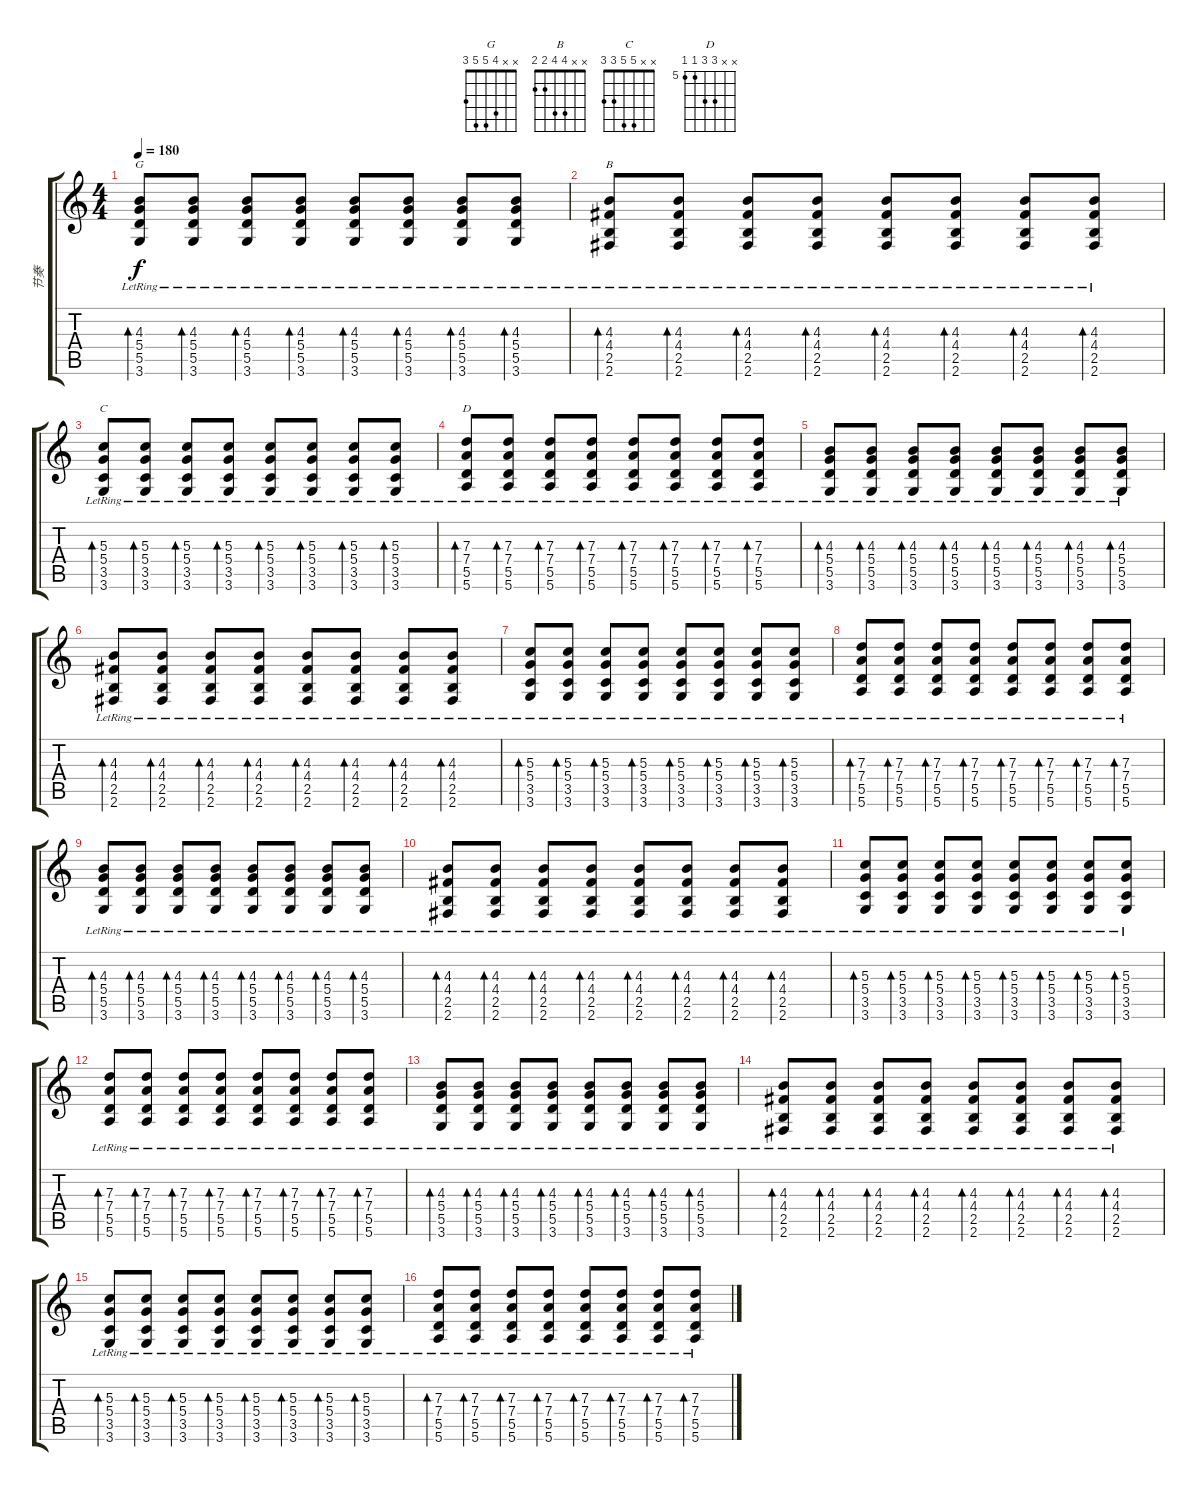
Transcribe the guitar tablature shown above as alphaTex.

\track ("节奏" "节奏") {instrument overdrivenguitar}
\staff {score tabs}
\tuning (E4 B3 G3 D3 A2 E2) {hide}
\chord ("G" x x 4 5 5 3)
\chord ("B" x x 4 4 2 2)
\chord ("C" x x 5 5 3 3)
\chord ("D" x x 7 7 5 5) {firstfret 5}
\ts (4 4)
\tempo 180
\clef g2
\ks c
(4.3{lr} 5.4{lr} 5.5{lr} 3.6{lr}).8{bd 60 ch "G" dy f} (4.3{lr} 5.4{lr} 5.5{lr} 3.6{lr}).8{bd 60} (4.3{lr} 5.4{lr} 5.5{lr} 3.6{lr}).8{bd 60} (4.3{lr} 5.4{lr} 5.5{lr} 3.6{lr}).8{bd 60} (4.3{lr} 5.4{lr} 5.5{lr} 3.6{lr}).8{bd 60} (4.3{lr} 5.4{lr} 5.5{lr} 3.6{lr}).8{bd 60} (4.3{lr} 5.4{lr} 5.5{lr} 3.6{lr}).8{bd 60} (4.3{lr} 5.4{lr} 5.5{lr} 3.6{lr}).8{bd 60} |
(4.3{lr} 4.4{lr} 2.5{lr} 2.6{lr}).8{bd 60 ch "B"} (4.3{lr} 4.4{lr} 2.5{lr} 2.6{lr}).8{bd 60} (4.3{lr} 4.4{lr} 2.5{lr} 2.6{lr}).8{bd 60} (4.3{lr} 4.4{lr} 2.5{lr} 2.6{lr}).8{bd 60} (4.3{lr} 4.4{lr} 2.5{lr} 2.6{lr}).8{bd 60} (4.3{lr} 4.4{lr} 2.5{lr} 2.6{lr}).8{bd 60} (4.3{lr} 4.4{lr} 2.5{lr} 2.6{lr}).8{bd 60} (4.3{lr} 4.4{lr} 2.5{lr} 2.6{lr}).8{bd 60} |
(5.3{lr} 5.4{lr} 3.5{lr} 3.6{lr}).8{bd 60 ch "C"} (5.3{lr} 5.4{lr} 3.5{lr} 3.6{lr}).8{bd 60} (5.3{lr} 5.4{lr} 3.5{lr} 3.6{lr}).8{bd 60} (5.3{lr} 5.4{lr} 3.5{lr} 3.6{lr}).8{bd 60} (5.3{lr} 5.4{lr} 3.5{lr} 3.6{lr}).8{bd 60} (5.3{lr} 5.4{lr} 3.5{lr} 3.6{lr}).8{bd 60} (5.3{lr} 5.4{lr} 3.5{lr} 3.6{lr}).8{bd 60} (5.3{lr} 5.4{lr} 3.5{lr} 3.6{lr}).8{bd 60} |
(7.3{lr} 7.4{lr} 5.5{lr} 5.6{lr}).8{bd 60 ch "D"} (7.3{lr} 7.4{lr} 5.5{lr} 5.6{lr}).8{bd 60} (7.3{lr} 7.4{lr} 5.5{lr} 5.6).8{bd 60} (7.3{lr} 7.4{lr} 5.5{lr} 5.6).8{bd 60} (7.3{lr} 7.4{lr} 5.5{lr} 5.6).8{bd 60} (7.3{lr} 7.4{lr} 5.5{lr} 5.6).8{bd 60} (7.3{lr} 7.4{lr} 5.5{lr} 5.6{lr}).8{bd 60} (7.3{lr} 7.4{lr} 5.5{lr} 5.6{lr}).8{bd 60} |
(4.3{lr} 5.4{lr} 5.5{lr} 3.6{lr}).8{bd 60} (4.3{lr} 5.4{lr} 5.5{lr} 3.6{lr}).8{bd 60} (4.3{lr} 5.4{lr} 5.5{lr} 3.6{lr}).8{bd 60} (4.3{lr} 5.4{lr} 5.5{lr} 3.6{lr}).8{bd 60} (4.3{lr} 5.4{lr} 5.5{lr} 3.6{lr}).8{bd 60} (4.3{lr} 5.4{lr} 5.5{lr} 3.6{lr}).8{bd 60} (4.3{lr} 5.4{lr} 5.5{lr} 3.6{lr}).8{bd 60} (4.3{lr} 5.4{lr} 5.5{lr} 3.6{lr}).8{bd 60} |
(4.3{lr} 4.4{lr} 2.5{lr} 2.6{lr}).8{bd 60} (4.3{lr} 4.4{lr} 2.5{lr} 2.6{lr}).8{bd 60} (4.3{lr} 4.4{lr} 2.5{lr} 2.6{lr}).8{bd 60} (4.3{lr} 4.4{lr} 2.5{lr} 2.6{lr}).8{bd 60} (4.3{lr} 4.4{lr} 2.5{lr} 2.6{lr}).8{bd 60} (4.3{lr} 4.4{lr} 2.5{lr} 2.6{lr}).8{bd 60} (4.3{lr} 4.4{lr} 2.5{lr} 2.6{lr}).8{bd 60} (4.3{lr} 4.4{lr} 2.5{lr} 2.6{lr}).8{bd 60} |
(5.3{lr} 5.4{lr} 3.5{lr} 3.6{lr}).8{bd 60} (5.3{lr} 5.4{lr} 3.5{lr} 3.6{lr}).8{bd 60} (5.3{lr} 5.4{lr} 3.5{lr} 3.6{lr}).8{bd 60} (5.3{lr} 5.4{lr} 3.5{lr} 3.6{lr}).8{bd 60} (5.3{lr} 5.4{lr} 3.5{lr} 3.6{lr}).8{bd 60} (5.3{lr} 5.4{lr} 3.5{lr} 3.6{lr}).8{bd 60} (5.3{lr} 5.4{lr} 3.5{lr} 3.6{lr}).8{bd 60} (5.3{lr} 5.4{lr} 3.5{lr} 3.6{lr}).8{bd 60} |
(7.3{lr} 7.4{lr} 5.5{lr} 5.6{lr}).8{bd 60} (7.3{lr} 7.4{lr} 5.5{lr} 5.6{lr}).8{bd 60} (7.3{lr} 7.4{lr} 5.5{lr} 5.6).8{bd 60} (7.3{lr} 7.4{lr} 5.5{lr} 5.6).8{bd 60} (7.3{lr} 7.4{lr} 5.5{lr} 5.6).8{bd 60} (7.3{lr} 7.4{lr} 5.5{lr} 5.6).8{bd 60} (7.3{lr} 7.4{lr} 5.5{lr} 5.6{lr}).8{bd 60} (7.3{lr} 7.4{lr} 5.5{lr} 5.6{lr}).8{bd 60} |
(4.3{lr} 5.4{lr} 5.5{lr} 3.6{lr}).8{bd 60} (4.3{lr} 5.4{lr} 5.5{lr} 3.6{lr}).8{bd 60} (4.3{lr} 5.4{lr} 5.5{lr} 3.6{lr}).8{bd 60} (4.3{lr} 5.4{lr} 5.5{lr} 3.6{lr}).8{bd 60} (4.3{lr} 5.4{lr} 5.5{lr} 3.6{lr}).8{bd 60} (4.3{lr} 5.4{lr} 5.5{lr} 3.6{lr}).8{bd 60} (4.3{lr} 5.4{lr} 5.5{lr} 3.6{lr}).8{bd 60} (4.3{lr} 5.4{lr} 5.5{lr} 3.6{lr}).8{bd 60} |
(4.3{lr} 4.4{lr} 2.5{lr} 2.6{lr}).8{bd 60} (4.3{lr} 4.4{lr} 2.5{lr} 2.6{lr}).8{bd 60} (4.3{lr} 4.4{lr} 2.5{lr} 2.6{lr}).8{bd 60} (4.3{lr} 4.4{lr} 2.5{lr} 2.6{lr}).8{bd 60} (4.3{lr} 4.4{lr} 2.5{lr} 2.6{lr}).8{bd 60} (4.3{lr} 4.4{lr} 2.5{lr} 2.6{lr}).8{bd 60} (4.3{lr} 4.4{lr} 2.5{lr} 2.6{lr}).8{bd 60} (4.3{lr} 4.4{lr} 2.5{lr} 2.6{lr}).8{bd 60} |
(5.3{lr} 5.4{lr} 3.5{lr} 3.6{lr}).8{bd 60} (5.3{lr} 5.4{lr} 3.5{lr} 3.6{lr}).8{bd 60} (5.3{lr} 5.4{lr} 3.5{lr} 3.6{lr}).8{bd 60} (5.3{lr} 5.4{lr} 3.5{lr} 3.6{lr}).8{bd 60} (5.3{lr} 5.4{lr} 3.5{lr} 3.6{lr}).8{bd 60} (5.3{lr} 5.4{lr} 3.5{lr} 3.6{lr}).8{bd 60} (5.3{lr} 5.4{lr} 3.5{lr} 3.6{lr}).8{bd 60} (5.3{lr} 5.4{lr} 3.5{lr} 3.6{lr}).8{bd 60} |
(7.3{lr} 7.4{lr} 5.5{lr} 5.6{lr}).8{bd 60} (7.3{lr} 7.4{lr} 5.5{lr} 5.6{lr}).8{bd 60} (7.3{lr} 7.4{lr} 5.5{lr} 5.6).8{bd 60} (7.3{lr} 7.4{lr} 5.5{lr} 5.6).8{bd 60} (7.3{lr} 7.4{lr} 5.5{lr} 5.6).8{bd 60} (7.3{lr} 7.4{lr} 5.5{lr} 5.6).8{bd 60} (7.3{lr} 7.4{lr} 5.5{lr} 5.6{lr}).8{bd 60} (7.3{lr} 7.4{lr} 5.5{lr} 5.6{lr}).8{bd 60} |
(4.3{lr} 5.4{lr} 5.5{lr} 3.6{lr}).8{bd 60} (4.3{lr} 5.4{lr} 5.5{lr} 3.6{lr}).8{bd 60} (4.3{lr} 5.4{lr} 5.5{lr} 3.6{lr}).8{bd 60} (4.3{lr} 5.4{lr} 5.5{lr} 3.6{lr}).8{bd 60} (4.3{lr} 5.4{lr} 5.5{lr} 3.6{lr}).8{bd 60} (4.3{lr} 5.4{lr} 5.5{lr} 3.6{lr}).8{bd 60} (4.3{lr} 5.4{lr} 5.5{lr} 3.6{lr}).8{bd 60} (4.3{lr} 5.4{lr} 5.5{lr} 3.6{lr}).8{bd 60} |
(4.3{lr} 4.4{lr} 2.5{lr} 2.6{lr}).8{bd 60} (4.3{lr} 4.4{lr} 2.5{lr} 2.6{lr}).8{bd 60} (4.3{lr} 4.4{lr} 2.5{lr} 2.6{lr}).8{bd 60} (4.3{lr} 4.4{lr} 2.5{lr} 2.6{lr}).8{bd 60} (4.3{lr} 4.4{lr} 2.5{lr} 2.6{lr}).8{bd 60} (4.3{lr} 4.4{lr} 2.5{lr} 2.6{lr}).8{bd 60} (4.3{lr} 4.4{lr} 2.5{lr} 2.6{lr}).8{bd 60} (4.3{lr} 4.4{lr} 2.5{lr} 2.6{lr}).8{bd 60} |
(5.3{lr} 5.4{lr} 3.5{lr} 3.6{lr}).8{bd 60} (5.3{lr} 5.4{lr} 3.5{lr} 3.6{lr}).8{bd 60} (5.3{lr} 5.4{lr} 3.5{lr} 3.6{lr}).8{bd 60} (5.3{lr} 5.4{lr} 3.5{lr} 3.6{lr}).8{bd 60} (5.3{lr} 5.4{lr} 3.5{lr} 3.6{lr}).8{bd 60} (5.3{lr} 5.4{lr} 3.5{lr} 3.6{lr}).8{bd 60} (5.3{lr} 5.4{lr} 3.5{lr} 3.6{lr}).8{bd 60} (5.3{lr} 5.4{lr} 3.5{lr} 3.6{lr}).8{bd 60} |
(7.3{lr} 7.4{lr} 5.5{lr} 5.6{lr}).8{bd 60} (7.3{lr} 7.4{lr} 5.5{lr} 5.6{lr}).8{bd 60} (7.3{lr} 7.4{lr} 5.5{lr} 5.6).8{bd 60} (7.3{lr} 7.4{lr} 5.5{lr} 5.6).8{bd 60} (7.3{lr} 7.4{lr} 5.5{lr} 5.6).8{bd 60} (7.3{lr} 7.4{lr} 5.5{lr} 5.6).8{bd 60} (7.3{lr} 7.4{lr} 5.5{lr} 5.6{lr}).8{bd 60} (7.3{lr} 7.4{lr} 5.5{lr} 5.6{lr}).8{bd 60}
